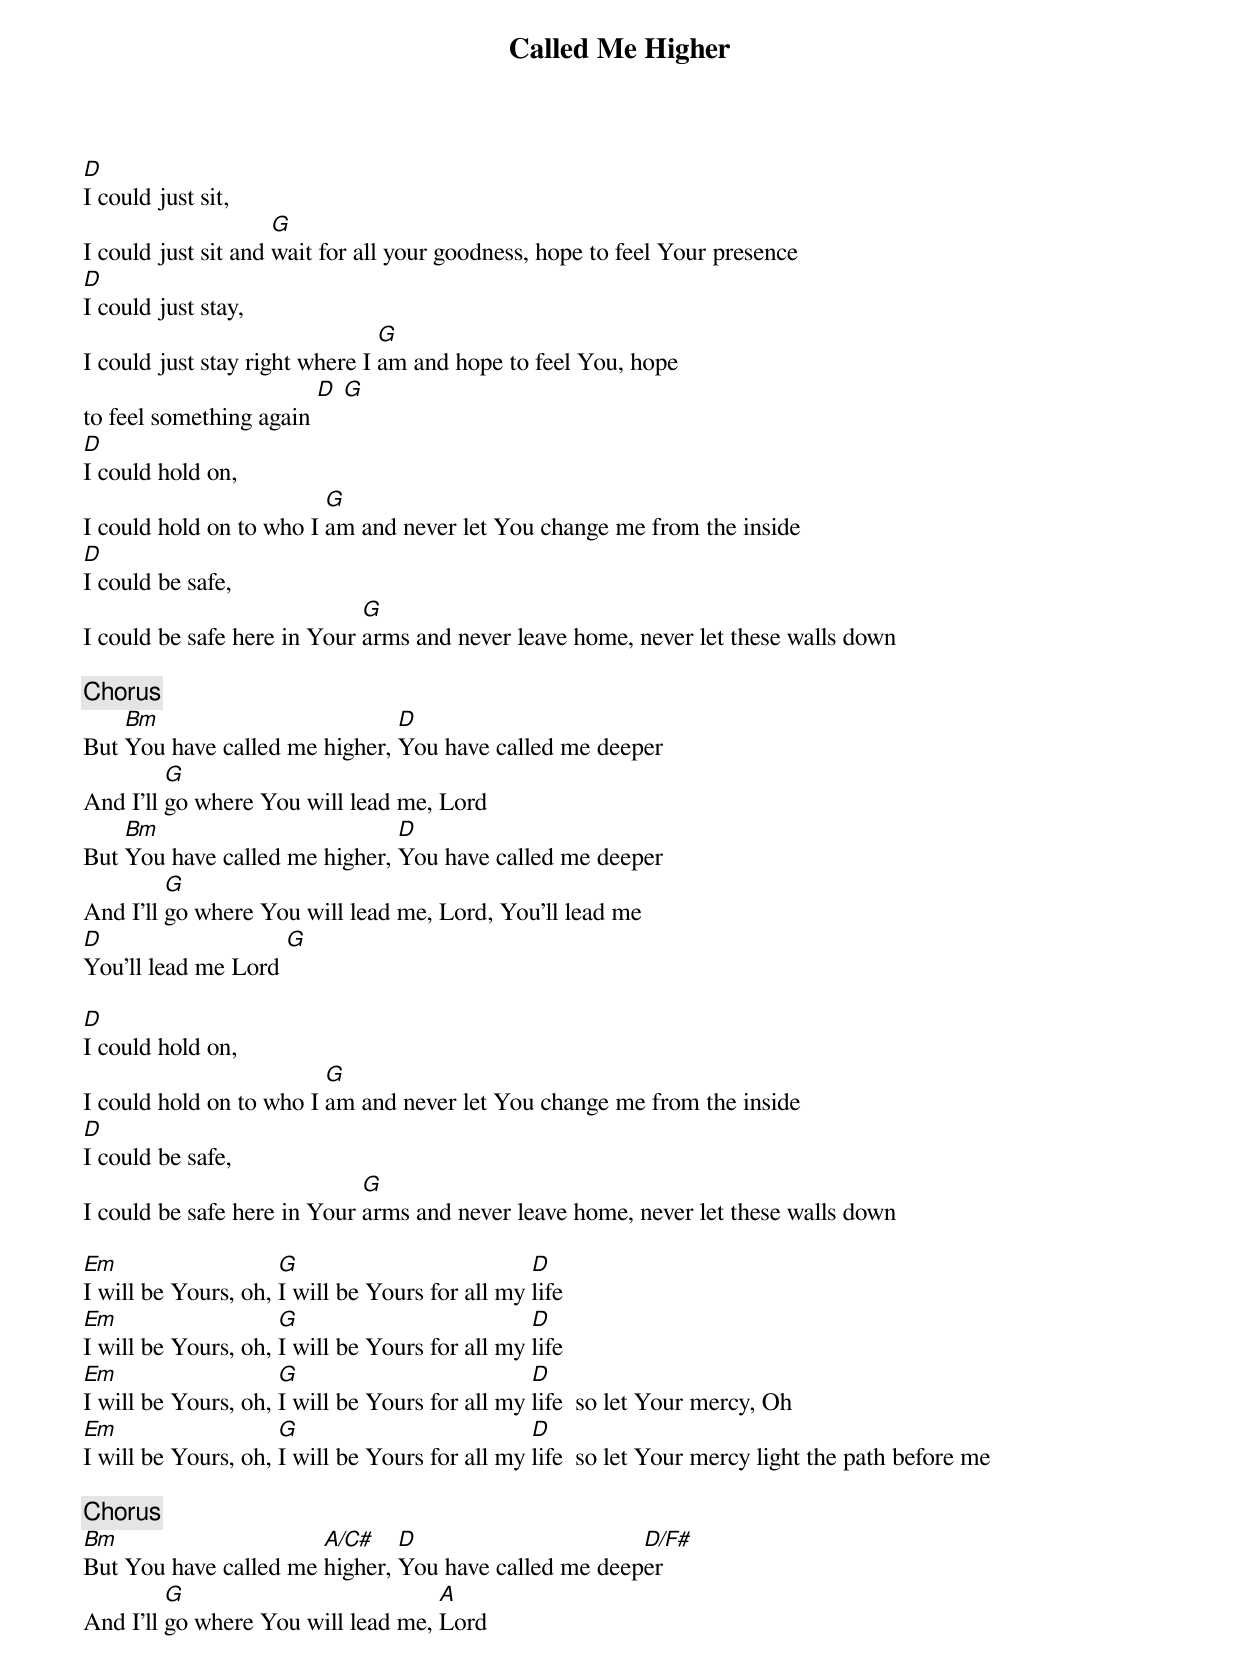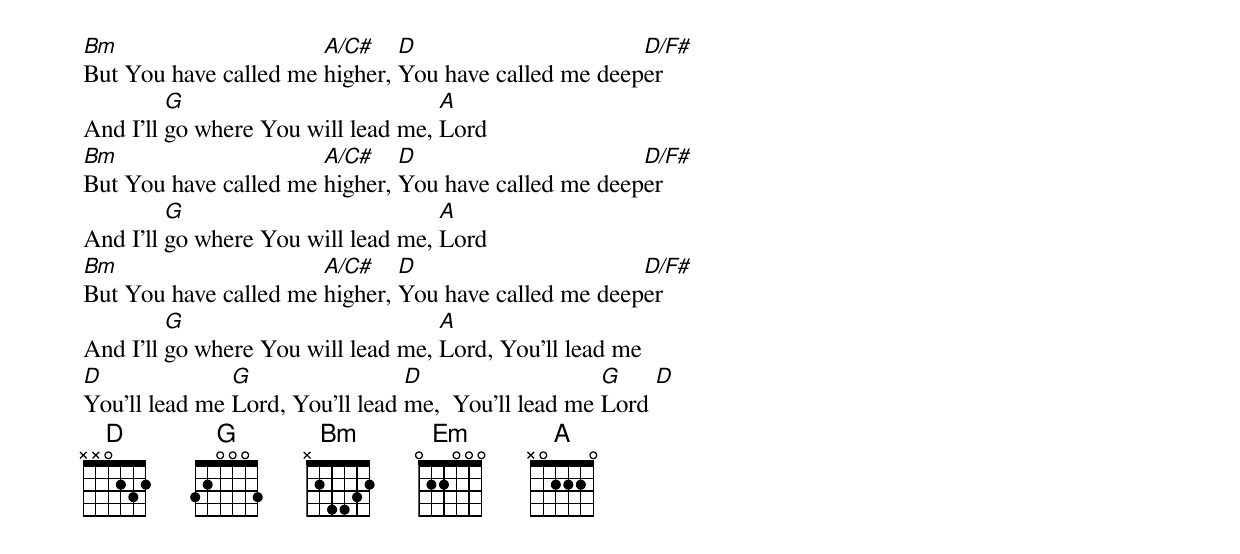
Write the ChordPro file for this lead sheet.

{Title: Called Me Higher}
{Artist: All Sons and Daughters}

{Verse 1}
[D]I could just sit,
I could just sit and [G]wait for all your goodness, hope to feel Your presence
[D]I could just stay,
I could just stay right where I [G]am and hope to feel You, hope
to feel something again [D] [G]
[D]I could hold on,
I could hold on to who I [G]am and never let You change me from the inside
[D]I could be safe,
I could be safe here in Your [G]arms and never leave home, never let these walls down

{Chorus}
But [Bm]You have called me higher, [D]You have called me deeper
And I'll [G]go where You will lead me, Lord
But [Bm]You have called me higher, [D]You have called me deeper
And I'll [G]go where You will lead me, Lord, You'll lead me
[D]You'll lead me Lord [G]

{Verse 2}
[D]I could hold on,
I could hold on to who I [G]am and never let You change me from the inside
[D]I could be safe,
I could be safe here in Your [G]arms and never leave home, never let these walls down

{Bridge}
[Em]I will be Yours, oh, [G]I will be Yours for all my [D]life
[Em]I will be Yours, oh, [G]I will be Yours for all my [D]life
[Em]I will be Yours, oh, [G]I will be Yours for all my [D]life  so let Your mercy, Oh
[Em]I will be Yours, oh, [G]I will be Yours for all my [D]life  so let Your mercy light the path before me

{Chorus 2}
[Bm]But You have called me [A/C#]higher, [D]You have called me deep[D/F#]er
And I'll [G]go where You will lead me, [A]Lord
[Bm]But You have called me [A/C#]higher, [D]You have called me deep[D/F#]er
And I'll [G]go where You will lead me, [A]Lord
[Bm]But You have called me [A/C#]higher, [D]You have called me deep[D/F#]er
And I'll [G]go where You will lead me, [A]Lord
[Bm]But You have called me [A/C#]higher, [D]You have called me deep[D/F#]er
And I'll [G]go where You will lead me, [A]Lord, You'll lead me
[D]You'll lead me [G]Lord, You'll lead [D]me,  You'll lead me [G]Lord [D]
